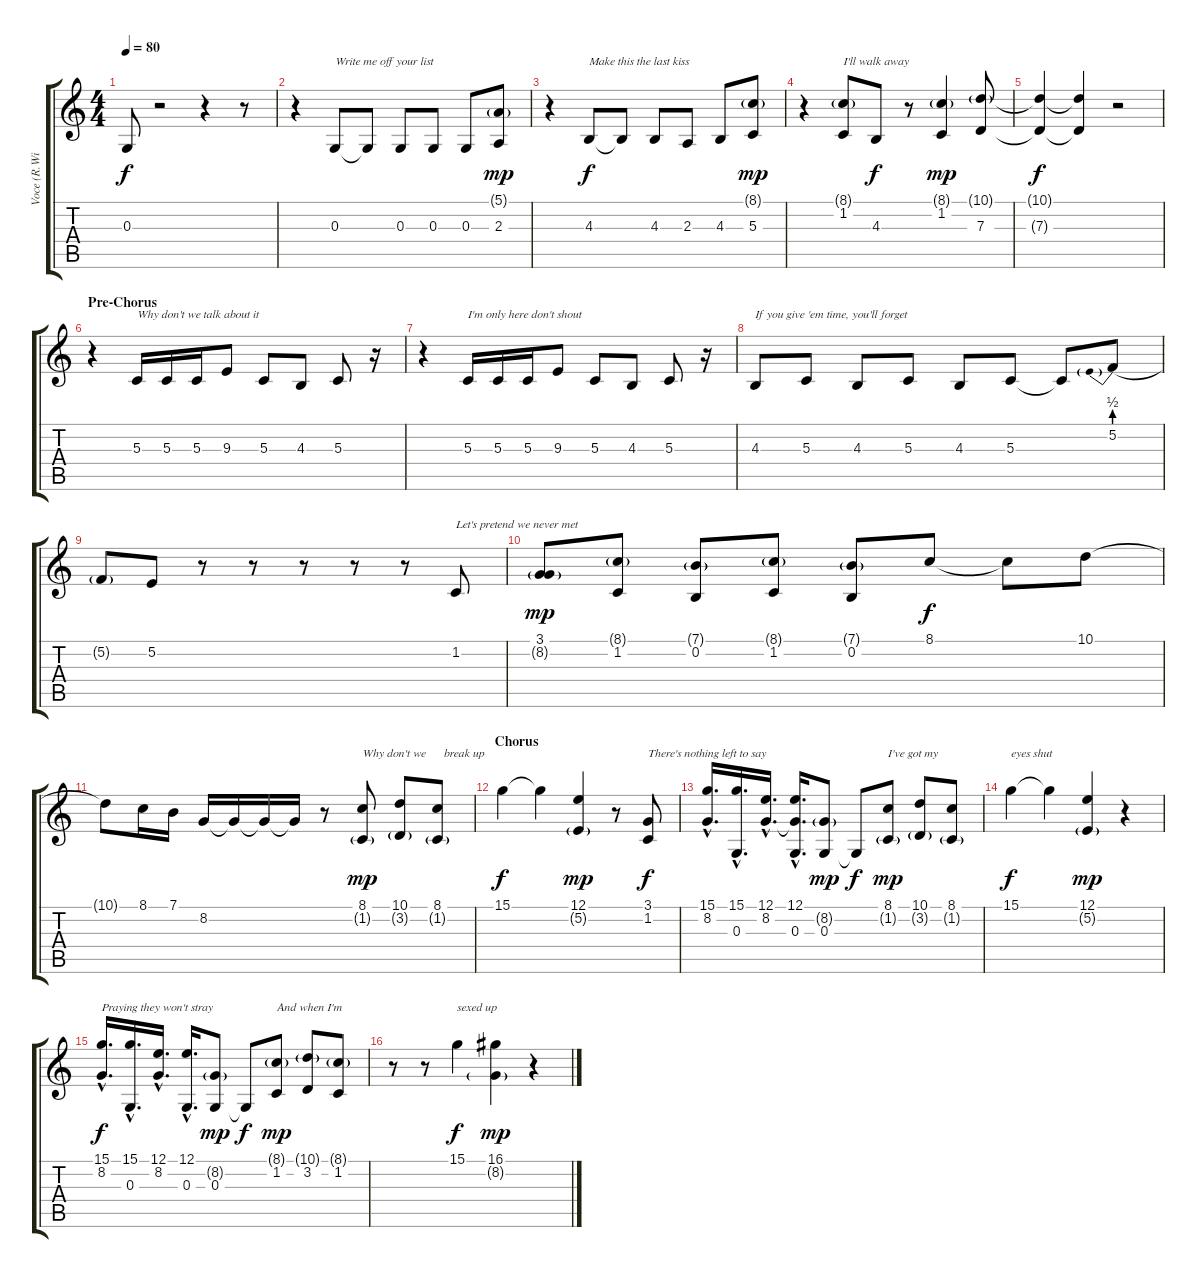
\track ("Voce (R.Williams)" "Voce (R.Wi") {instrument flute}
\staff {score tabs}
\tuning (E4 B3 G3 D3 A2 E2) {hide}
\ts (4 4)
\tempo 80
\clef g2
\ks c
0.3{t}.8{dy f} r.2 r.4 r.8 |
r.4 0.3.8{txt "Write me off your list "} 0.3{t}.8 0.3.8 0.3.8 0.3.8 (5.1{g} 2.3).8{dy mp} |
r.4 4.3.8{txt "Make this the last kiss" dy f} 4.3{t}.8 4.3.8 2.3.8 4.3.8 (8.1{g} 5.3).8{dy mp} |
r.4 (8.1{g} 1.2).8{txt "I'll walk away"} 4.3.8{dy f} r.8 (8.1{g} 1.2).4{dy mp} (10.1{g} 7.3).8 |
(10.1{t} 7.3{t}).4{dy f} (10.1{t} 7.3{t}).4 r.2 |
\section ("" "Pre-Chorus")
r.4 5.3.16{txt "Why don't we talk about it"} 5.3.16 5.3.16 9.3.8 5.3.8 4.3.8 5.3.8 r.16 |
r.4 5.3.16{txt "I'm only here don't shout"} 5.3.16 5.3.16 9.3.8 5.3.8 4.3.8 5.3.8 r.16 |
4.3.8{txt "If you give 'em time, you'll forget"} 5.3.8 4.3.8 5.3.8 4.3.8 5.3.8 5.3{t}.8 5.2{be (prebend 0 2 60 2)}.8 |
5.2{t}.8 5.2.8 r.8 r.8 r.8 r.8 r.8 1.2.8{txt "Let's pretend we never met"} |
(3.1 8.2{g}).8{dy mp} (8.1{g} 1.2).8 (7.1{g} 0.2).8 (8.1{g} 1.2).8 (7.1{g} 0.2).8 8.1.8{dy f} 8.1{t}.8 10.1.8 |
10.1{t}.8 8.1.16 7.1.16 8.2.16 8.2{t}.16 8.2{t}.16 8.2{t}.16 r.8 (8.1 1.2{g}).8{txt "Why don't we      break up" dy mp} (10.1 3.2{g}).8 (8.1 1.2{g}).8 |
\section ("" "Chorus")
15.1.4{dy f} 15.1{t}.4 (12.1 5.2{g}).4{dy mp} r.8 (3.1 1.2).8{txt "There's nothing left to say" dy f} |
(15.1{hac} 8.2{hac}).16{d} (15.1{hac} 0.3{hac}).16{d} (12.1{hac} 8.2{hac}).16{d} (12.1{hac} 8.2{hac t} 0.3{hac}).16{d} (8.2{g} 0.3).8{dy mp} 0.3{t}.8{dy f} (8.1 1.2{g}).8{txt "I've got my " dy mp} (10.1 3.2{g}).8 (8.1 1.2{g}).8 |
15.1.4{txt "eyes shut" dy f} 15.1{t}.4 (12.1 5.2{g}).4{dy mp} r.4 |
(15.1{hac} 8.2{hac}).16{d txt "Praying they won't stray" dy f} (15.1{hac} 0.3{hac}).16{d} (12.1{hac} 8.2{hac}).16{d} (12.1{hac} 0.3{hac}).16{d} (8.2{g} 0.3).8{dy mp} 0.3{t}.8{dy f} (8.1{g} 1.2).8{txt "And when I'm " dy mp} (10.1{g} 3.2).8 (8.1{g} 1.2).8 |
r.8 r.8 15.1.4{txt "sexed up " dy f} (16.1 8.2{g}).4{dy mp} r.4
